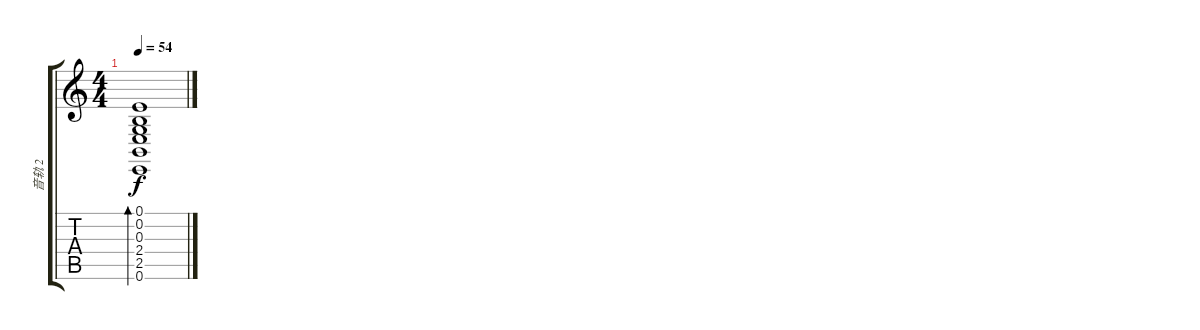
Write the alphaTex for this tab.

\track ("音轨 2" "音轨 2") {instrument brightacousticpiano}
\staff {score tabs}
\tuning (E4 B3 G3 D3 A2 E2) {hide}
\ts (4 4)
\tempo 54
\clef g2
\ks c
(0.1 0.2 0.3 2.4 2.5 0.6).1{bd 240 dy f}
